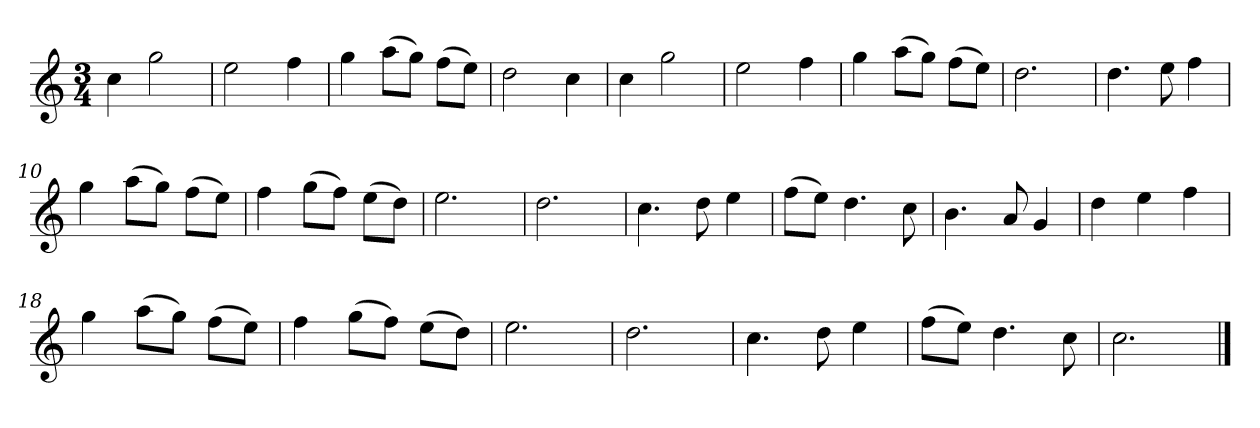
**kern
*part1
*staff1
*k[]
*M3/4
*MM120
=1
4cc
2gg
=2
2ee
4ff
=3
4gg
(8aaL
8ggJ)
(8ffL
8eeJ)
=4
2dd
4cc
=5
4cc
2gg
=6
2ee
4ff
=7
4gg
(8aaL
8ggJ)
(8ffL
8eeJ)
=8
2.dd
=9
4.dd
8ee
4ff
=10
4gg
(8aaL
8ggJ)
(8ffL
8eeJ)
=11
4ff
(8ggL
8ffJ)
(8eeL
8ddJ)
=12
2.ee
=13
2.dd
=14
4.cc
8dd
4ee
=15
(8ffL
8eeJ)
4.dd
8cc
=16
4.b
8a
4g
=17
4dd
4ee
4ff
=18
4gg
(8aaL
8ggJ)
(8ffL
8eeJ)
=19
4ff
(8ggL
8ffJ)
(8eeL
8ddJ)
=20
2.ee
=21
2.dd
=22
4.cc
8dd
4ee
=23
(8ffL
8eeJ)
4.dd
8cc
=24
2.cc
==
*-
